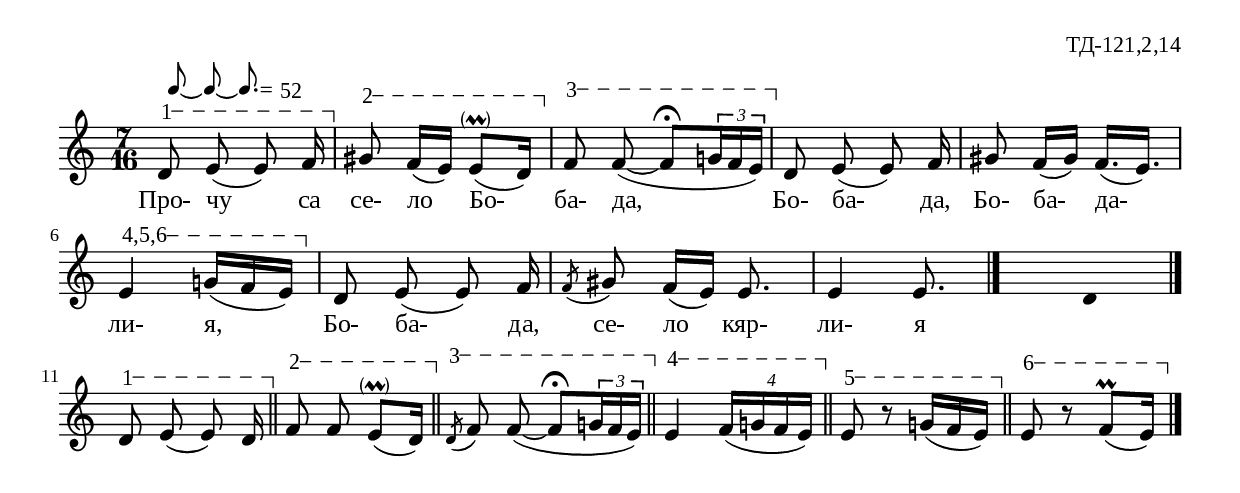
%{
TD_121_2_14
%}

\include "td-preamble.ly"
\include "Rhythm_marks.ly"

\score {
\relative c' {
% \tempo 8 = 120
  \time 7/16
\override Score.RehearsalMark #'self-alignment-X = #LEFT
\once \override Score.RehearsalMark #'X-offset = #10
  \rhythmMarkA \rhyMarkAAAdot #"52"
%  
\varA
d8\startTextSpan\noBeam e( e\noBeam) f16\stopTextSpan | 
\varB
\parS
gis8\startTextSpan f16[( e)] e8-\parenthesize\prall([ d16\stopTextSpan)] |
\varC
f8\startTextSpan\noBeam f~( f\fermata[ \times 1/3 { g!16 f e\stopTextSpan]) } |
%
d8\noBeam e( e\noBeam) f16 | gis8 f16([ gis)] f16.([ e)] |
\varDEF
e4\startTextSpan g!16([ f e\stopTextSpan)] | 
d8\noBeam e( e\noBeam) f16 | \acciaccatura f8 gis8 f16([ e)] e8. | e4 e8.
 \bar "|." 
 s8 s16 \fixB d4 \fixC 
 \bar "|." 
%\set Score.measureLength = #(ly:make-moment 1 16)  
% s16 \bar ""  
% \set Score.measureLength = #(ly:make-moment 7 16)  
% \clef treble
 \break
\varA
d8\startTextSpan\noBeam e( e\noBeam) d16\stopTextSpan \bar "||" 
\varB
f8\startTextSpan f8 e8-\parenthesize\prall([ d16\stopTextSpan)] \bar "||"
\varC
 \acciaccatura d8\startTextSpan f8\noBeam f~( f\fermata[ \times 1/3 { g!16 f e\stopTextSpan]) } \bar "||"
\varD
e4\startTextSpan \times 3/4 { f16([ g! f e\stopTextSpan)] } \bar "||"
\varE
e8\startTextSpan r g!16([ f e\stopTextSpan)]  \bar "||"
\varF
e8\startTextSpan r f8\prall([ e16\stopTextSpan)]
 \bar "|." 
}
\addlyrics { Про- чу са се- ло Бо- ба- да, Бо- ба- да, Бо- ба- да- ли- я,
Бо- ба- да, се- ло кяр- ли- я }
%
\layout {
  indent = #0
  line-width = 190\mm
  ragged-right=##f
}
%
\midi { 
	\context {
		\Score
		tempoWholesPerMinute = #(ly:make-moment 120 8)
		}
	}
}
%
\header{
  opus = "ТД-121,2,14"
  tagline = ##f
}


